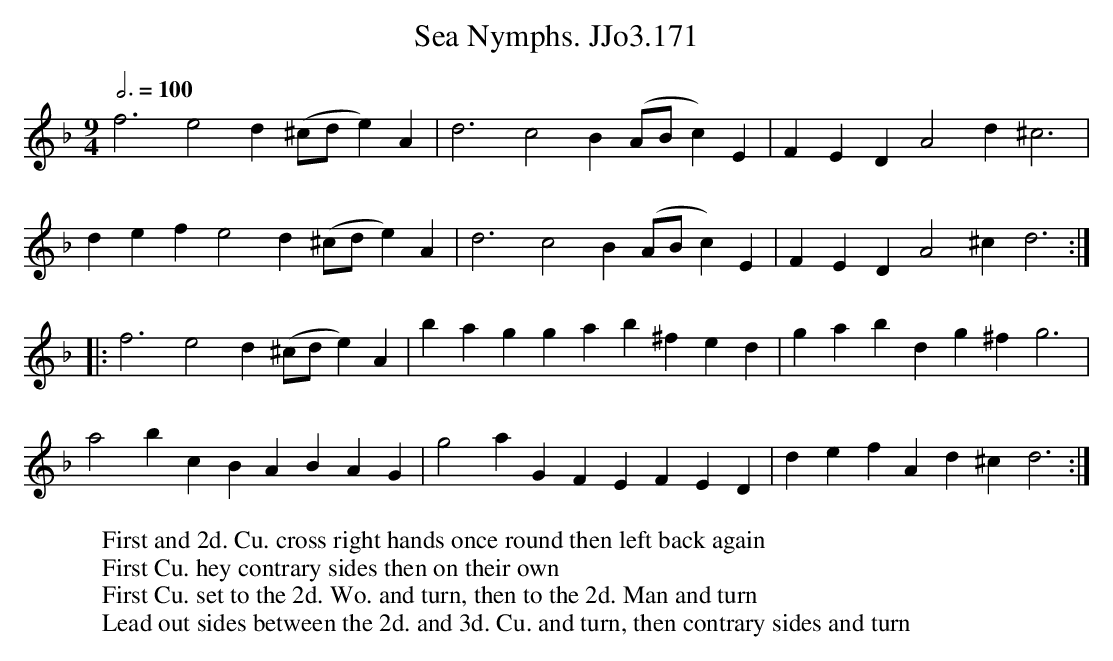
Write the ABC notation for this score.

X:1
T:Sea Nymphs. JJo3.171
M:9/4
L:1/4
Q:3/4=100
K:DM
f3 e2d (^c/d/e)A | d3c2B (A/B/c)E | FED A2d^c3 |
def e2d (^c/d/e)A | d3c2B (A/B/c)E | FED A2^cd3 :|
|:f3 e2 d (^c/d/e)A | bag gab ^fed | gab dg^fg3 |
a2b cBA BAG | g2a GFE FED | def Ad^c d3 :|
W:First and 2d. Cu. cross right hands once round then left back again
W:First Cu. hey contrary sides then on their own
W:First Cu. set to the 2d. Wo. and turn, then to the 2d. Man and turn
W:Lead out sides between the 2d. and 3d. Cu. and turn, then contrary sides and turn
